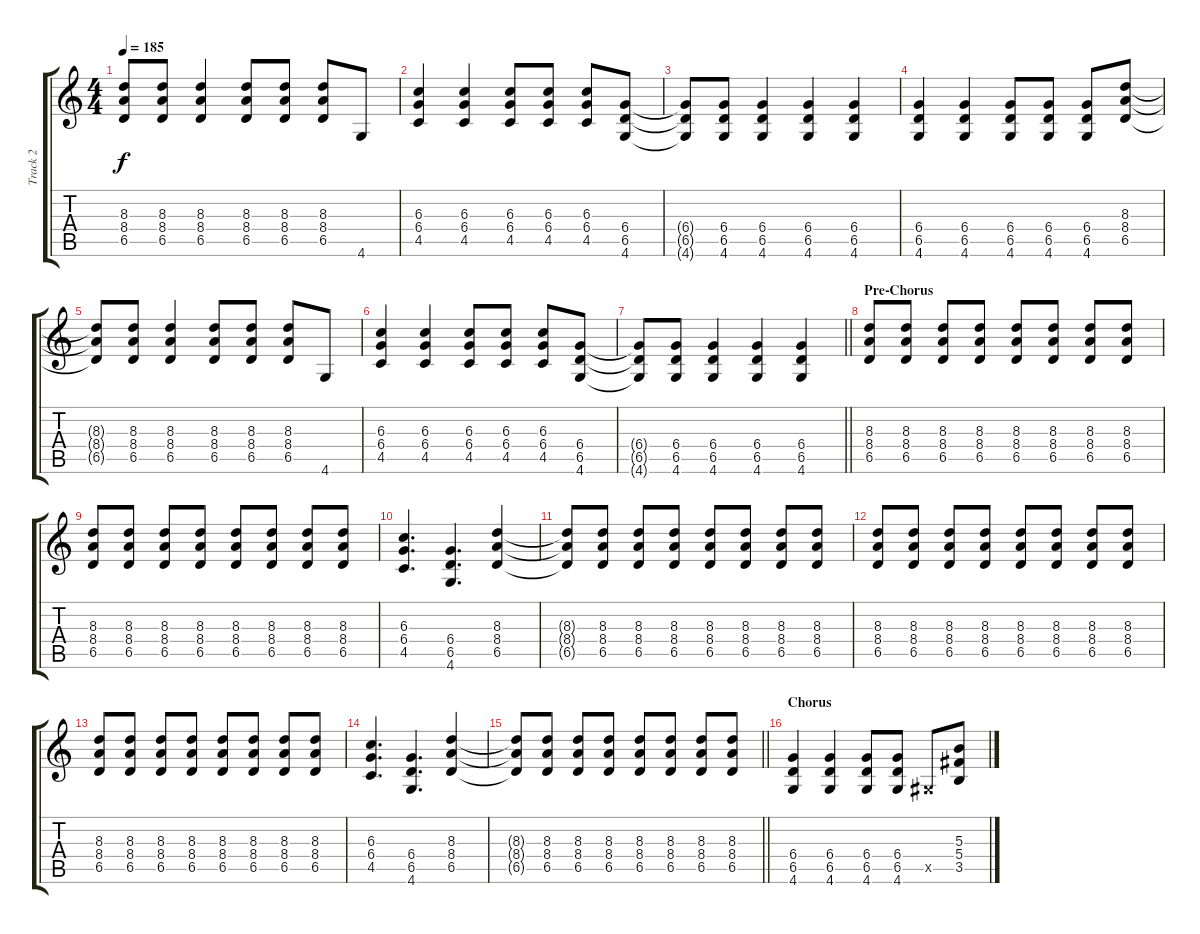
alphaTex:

\track ("Track 2" "Track 2") {instrument distortionguitar}
\staff {score tabs}
\tuning (Eb4 Bb3 Gb3 Db3 Ab2 Eb2) {hide}
\ts (4 4)
\tempo 185
\clef g2
\ks c
(8.3{t} 8.4{t} 6.5{t}).8{dy f} (8.3 8.4 6.5).8 (8.3 8.4 6.5).4 (8.3 8.4 6.5).8 (8.3 8.4 6.5).8 (8.3 8.4 6.5).8 4.6.8 |
(6.3 6.4 4.5).4 (6.3 6.4 4.5).4 (6.3 6.4 4.5).8 (6.3 6.4 4.5).8 (6.3 6.4 4.5).8 (6.4 6.5 4.6).8 |
(6.4{t} 6.5{t} 4.6{t}).8 (6.4 6.5 4.6).8 (6.4 6.5 4.6).4 (6.4 6.5 4.6).4 (6.4 6.5 4.6).4 |
(6.4 6.5 4.6).4 (6.4 6.5 4.6).4 (6.4 6.5 4.6).8 (6.4 6.5 4.6).8 (6.4 6.5 4.6).8 (8.3 8.4 6.5).8 |
(8.3{t} 8.4{t} 6.5{t}).8 (8.3 8.4 6.5).8 (8.3 8.4 6.5).4 (8.3 8.4 6.5).8 (8.3 8.4 6.5).8 (8.3 8.4 6.5).8 4.6.8 |
(6.3 6.4 4.5).4 (6.3 6.4 4.5).4 (6.3 6.4 4.5).8 (6.3 6.4 4.5).8 (6.3 6.4 4.5).8 (6.4 6.5 4.6).8 |
\barLineRight lightlight
(6.4{t} 6.5{t} 4.6{t}).8 (6.4 6.5 4.6).8 (6.4 6.5 4.6).4 (6.4 6.5 4.6).4 (6.4 6.5 4.6).4 |
\section ("" "Pre-Chorus")
(8.3 8.4 6.5).8 (8.3 8.4 6.5).8 (8.3 8.4 6.5).8 (8.3 8.4 6.5).8 (8.3 8.4 6.5).8 (8.3 8.4 6.5).8 (8.3 8.4 6.5).8 (8.3 8.4 6.5).8 |
(8.3 8.4 6.5).8 (8.3 8.4 6.5).8 (8.3 8.4 6.5).8 (8.3 8.4 6.5).8 (8.3 8.4 6.5).8 (8.3 8.4 6.5).8 (8.3 8.4 6.5).8 (8.3 8.4 6.5).8 |
(6.3 6.4 4.5).4{d} (6.4 6.5 4.6).4{d} (8.3 8.4 6.5).4 |
(8.3{t} 8.4{t} 6.5{t}).8 (8.3 8.4 6.5).8 (8.3 8.4 6.5).8 (8.3 8.4 6.5).8 (8.3 8.4 6.5).8 (8.3 8.4 6.5).8 (8.3 8.4 6.5).8 (8.3 8.4 6.5).8 |
(8.3 8.4 6.5).8 (8.3 8.4 6.5).8 (8.3 8.4 6.5).8 (8.3 8.4 6.5).8 (8.3 8.4 6.5).8 (8.3 8.4 6.5).8 (8.3 8.4 6.5).8 (8.3 8.4 6.5).8 |
(8.3 8.4 6.5).8 (8.3 8.4 6.5).8 (8.3 8.4 6.5).8 (8.3 8.4 6.5).8 (8.3 8.4 6.5).8 (8.3 8.4 6.5).8 (8.3 8.4 6.5).8 (8.3 8.4 6.5).8 |
(6.3 6.4 4.5).4{d} (6.4 6.5 4.6).4{d} (8.3 8.4 6.5).4 |
\barLineRight lightlight
(8.3{t} 8.4{t} 6.5{t}).8 (8.3 8.4 6.5).8 (8.3 8.4 6.5).8 (8.3 8.4 6.5).8 (8.3 8.4 6.5).8 (8.3 8.4 6.5).8 (8.3 8.4 6.5).8 (8.3 8.4 6.5).8 |
\section ("" "Chorus")
(6.4 6.5 4.6).4 (6.4 6.5 4.6).4 (6.4 6.5 4.6).8 (6.4 6.5 4.6).8 0.5{x}.8 (5.3 5.4 3.5).8
